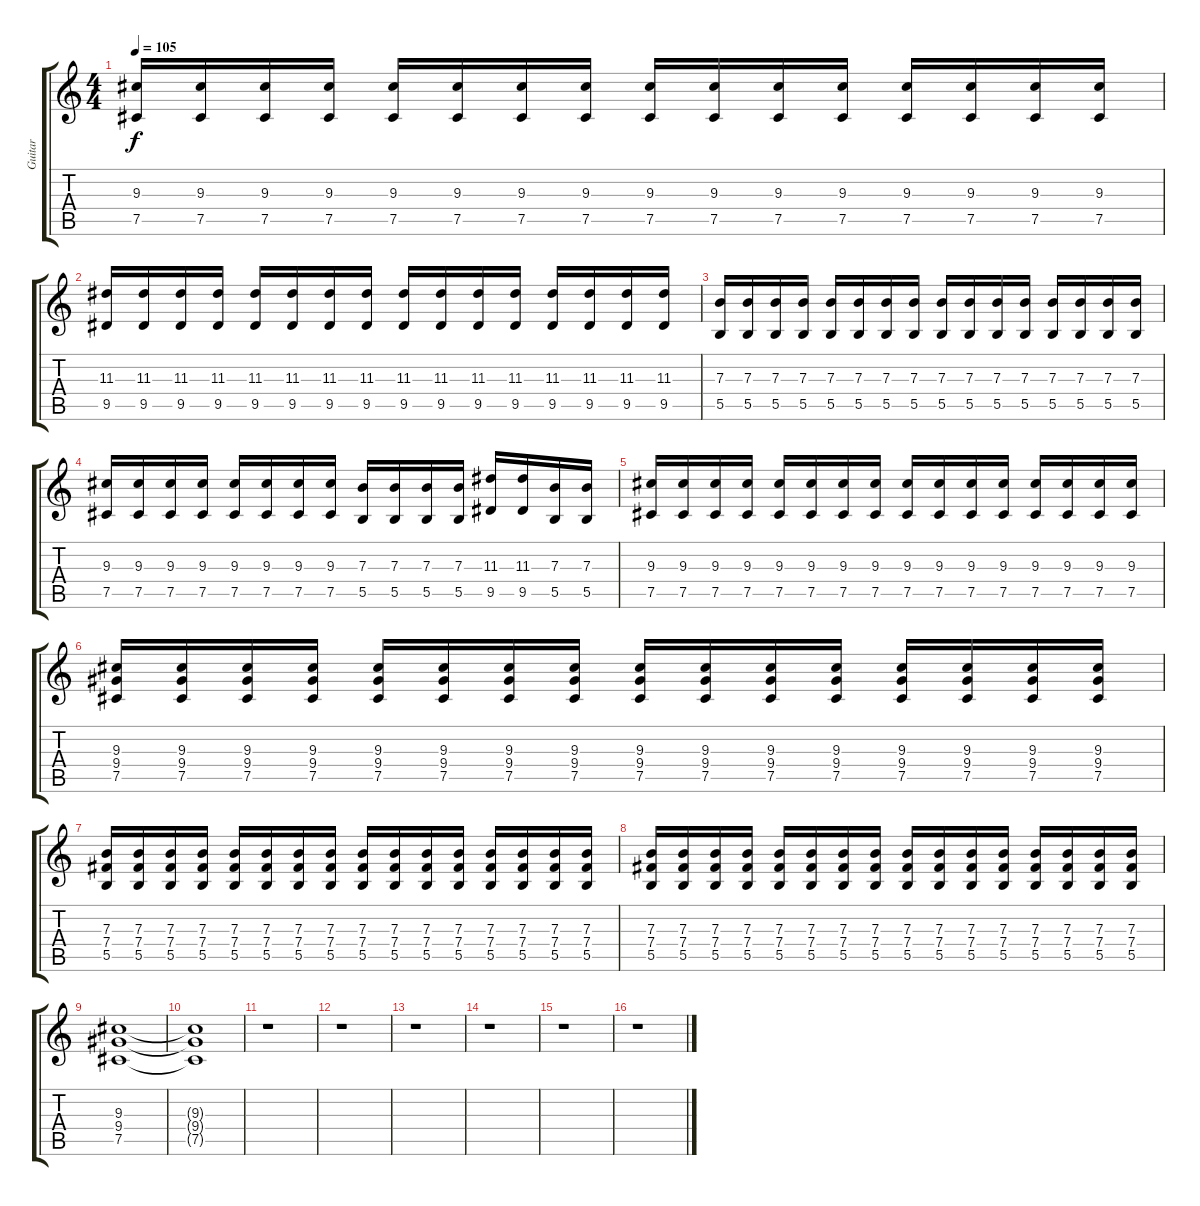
\track ("Guitar" "Guitar") {instrument distortionguitar}
\staff {score tabs}
\tuning (Db4 Ab3 E3 B2 Gb2 B1) {hide}
\ts (4 4)
\tempo 105
\clef g2
\ks c
(9.3 7.5).16{dy f} (9.3 7.5).16 (9.3 7.5).16 (9.3 7.5).16 (9.3 7.5).16 (9.3 7.5).16 (9.3 7.5).16 (9.3 7.5).16 (9.3 7.5).16 (9.3 7.5).16 (9.3 7.5).16 (9.3 7.5).16 (9.3 7.5).16 (9.3 7.5).16 (9.3 7.5).16 (9.3 7.5).16 |
(11.3 9.5).16 (11.3 9.5).16 (11.3 9.5).16 (11.3 9.5).16 (11.3 9.5).16 (11.3 9.5).16 (11.3 9.5).16 (11.3 9.5).16 (11.3 9.5).16 (11.3 9.5).16 (11.3 9.5).16 (11.3 9.5).16 (11.3 9.5).16 (11.3 9.5).16 (11.3 9.5).16 (11.3 9.5).16 |
(7.3 5.5).16 (7.3 5.5).16 (7.3 5.5).16 (7.3 5.5).16 (7.3 5.5).16 (7.3 5.5).16 (7.3 5.5).16 (7.3 5.5).16 (7.3 5.5).16 (7.3 5.5).16 (7.3 5.5).16 (7.3 5.5).16 (7.3 5.5).16 (7.3 5.5).16 (7.3 5.5).16 (7.3 5.5).16 |
(9.3 7.5).16 (9.3 7.5).16 (9.3 7.5).16 (9.3 7.5).16 (9.3 7.5).16 (9.3 7.5).16 (9.3 7.5).16 (9.3 7.5).16 (7.3 5.5).16 (7.3 5.5).16 (7.3 5.5).16 (7.3 5.5).16 (11.3 9.5).16 (11.3 9.5).16 (7.3 5.5).16 (7.3 5.5).16 |
(9.3 7.5).16 (9.3 7.5).16 (9.3 7.5).16 (9.3 7.5).16 (9.3 7.5).16 (9.3 7.5).16 (9.3 7.5).16 (9.3 7.5).16 (9.3 7.5).16 (9.3 7.5).16 (9.3 7.5).16 (9.3 7.5).16 (9.3 7.5).16 (9.3 7.5).16 (9.3 7.5).16 (9.3 7.5).16 |
(9.3 9.4 7.5).16 (9.3 9.4 7.5).16 (9.3 9.4 7.5).16 (9.3 9.4 7.5).16 (9.3 9.4 7.5).16 (9.3 9.4 7.5).16 (9.3 9.4 7.5).16 (9.3 9.4 7.5).16 (9.3 9.4 7.5).16 (9.3 9.4 7.5).16 (9.3 9.4 7.5).16 (9.3 9.4 7.5).16 (9.3 9.4 7.5).16 (9.3 9.4 7.5).16 (9.3 9.4 7.5).16 (9.3 9.4 7.5).16 |
(7.3 7.4 5.5).16 (7.3 7.4 5.5).16 (7.3 7.4 5.5).16 (7.3 7.4 5.5).16 (7.3 7.4 5.5).16 (7.3 7.4 5.5).16 (7.3 7.4 5.5).16 (7.3 7.4 5.5).16 (7.3 7.4 5.5).16 (7.3 7.4 5.5).16 (7.3 7.4 5.5).16 (7.3 7.4 5.5).16 (7.3 7.4 5.5).16 (7.3 7.4 5.5).16 (7.3 7.4 5.5).16 (7.3 7.4 5.5).16 |
(7.3 7.4 5.5).16 (7.3 7.4 5.5).16 (7.3 7.4 5.5).16 (7.3 7.4 5.5).16 (7.3 7.4 5.5).16 (7.3 7.4 5.5).16 (7.3 7.4 5.5).16 (7.3 7.4 5.5).16 (7.3 7.4 5.5).16 (7.3 7.4 5.5).16 (7.3 7.4 5.5).16 (7.3 7.4 5.5).16 (7.3 7.4 5.5).16 (7.3 7.4 5.5).16 (7.3 7.4 5.5).16 (7.3 7.4 5.5).16 |
(9.3 9.4 7.5).1 |
(9.3{t} 9.4{t} 7.5{t}).1 |
r.1 |
r.1 |
r.1 |
r.1 |
r.1 |
r.1
